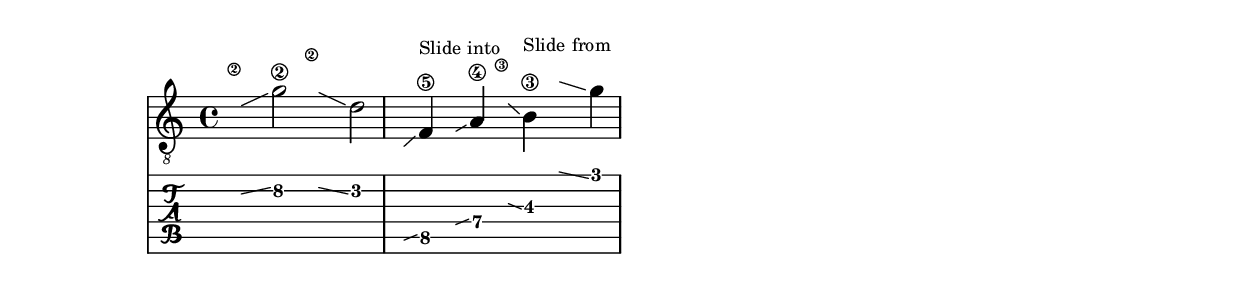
% Do not edit this file; it is automatically
% generated from Documentation/snippets/new
% This file is in the public domain.
%% Note: this file works from version 2.13.4
\version "2.13.20"

\header {
%% Translation of GIT committish: 5a7301fc350ffc3ab5bd3a2084c91666c9e9a549


  texidoces = "
A diferencia de los glissandos, los @q{slides} o ligaduras pueden
partir de un punto impreciso del mástil hasta un traste específico.
Una buena forma de hacerlo es añadir una nota de mordente antes de la
nota real, como se muestra en el ejemplo siguiente.

"

  doctitlees = "Ligaduras de guitarra"

  lsrtags = "fretted-strings"

  texidoc = "
Unlike glissandos, slides may go from an imprecise point of the
fretboard to a specific fret. A good way to do that is to add a grace
hidden note before the note which is actually played, as demonstrated
in the following example.
"
  doctitle = "Guitar slides"
} % begin verbatim


%% Hide fret number: useful to draw slide into/from a casual point of
%% the fretboard.
hideFretNumber = {
  \once \override TabNoteHead #'transparent = ##t
  \once \override NoteHead #'transparent = ##t
  \once \override Stem #'transparent = ##t
  \once \override NoteHead #'no-ledgers = ##t
  \once \override Glissando #'(bound-details left padding) = #0.3
}

music= \relative c' {
  \grace { \hideFretNumber d8\2 \glissando s2 } g2\2
  \grace { \hideFretNumber g8\2 \glissando s2 } d2 |

  \grace { \hideFretNumber c,8 \glissando s } f4\5^\markup \tiny { Slide into }
  \grace { \hideFretNumber f8 \glissando s } a4\4
  \grace { \hideFretNumber e'8\3 \glissando s } b4\3^\markup \tiny { Slide from }
  \grace { \hideFretNumber b'8 \glissando s2 } g4 |
}

\score {
  <<
    \new Staff {
      \clef "G_8"
      \music
    }
    \new TabStaff {
      \music
    }
  >>
}
